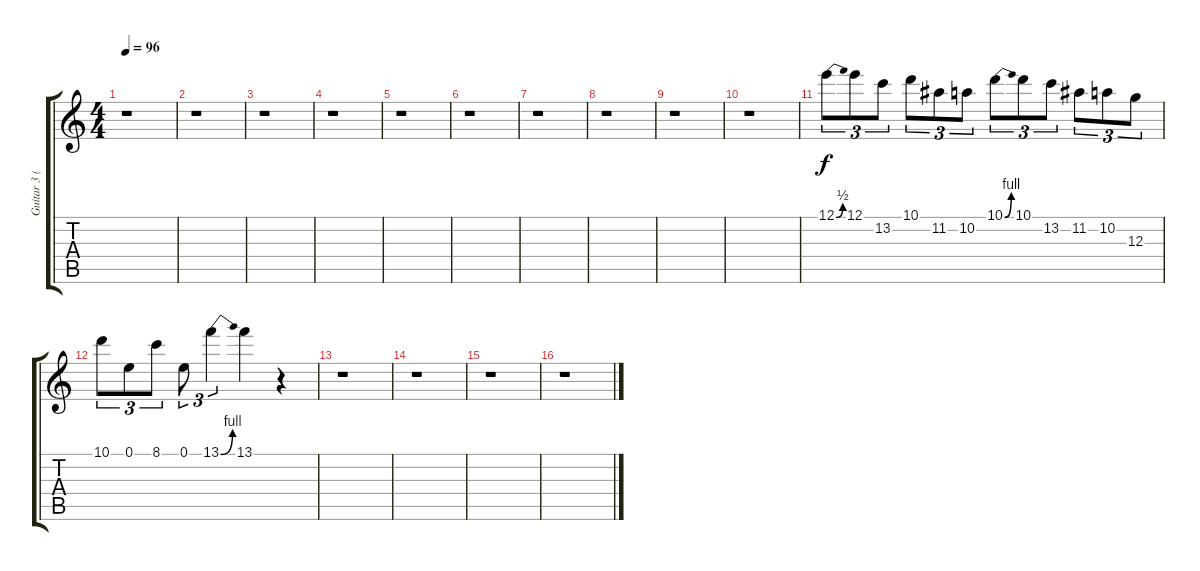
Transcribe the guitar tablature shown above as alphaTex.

\track ("Guitar 3 (Harmony)" "Guitar 3 (") {instrument distortionguitar}
\staff {score tabs}
\tuning (E4 B3 G3 D3 A2 D2) {hide}
\ts (4 4)
\tempo 96
\clef g2
\ks c
r.1{dy f} |
r.1 |
r.1 |
r.1 |
r.1 |
r.1 |
r.1 |
r.1 |
r.1 |
r.1 |
12.1{be (bend 0 0 60 2)}.8{tu (3 2) instrument distortionguitar} 12.1.8{tu (3 2)} 13.2.8{tu (3 2)} 10.1.8{tu (3 2)} 11.2.8{tu (3 2)} 10.2.8{tu (3 2)} 10.1{be (bend 0 0 60 4)}.8{tu (3 2)} 10.1.8{tu (3 2)} 13.2.8{tu (3 2)} 11.2.8{tu (3 2)} 10.2.8{tu (3 2)} 12.3.8{tu (3 2)} |
10.1.8{tu (3 2)} 0.1.8{tu (3 2)} 8.1.8{tu (3 2)} 0.1.8{tu (3 2)} 13.1{be (bend 0 0 60 4)}.4{tu (3 2)} 13.1.4 r.4 |
r.1 |
r.1 |
r.1 |
r.1
